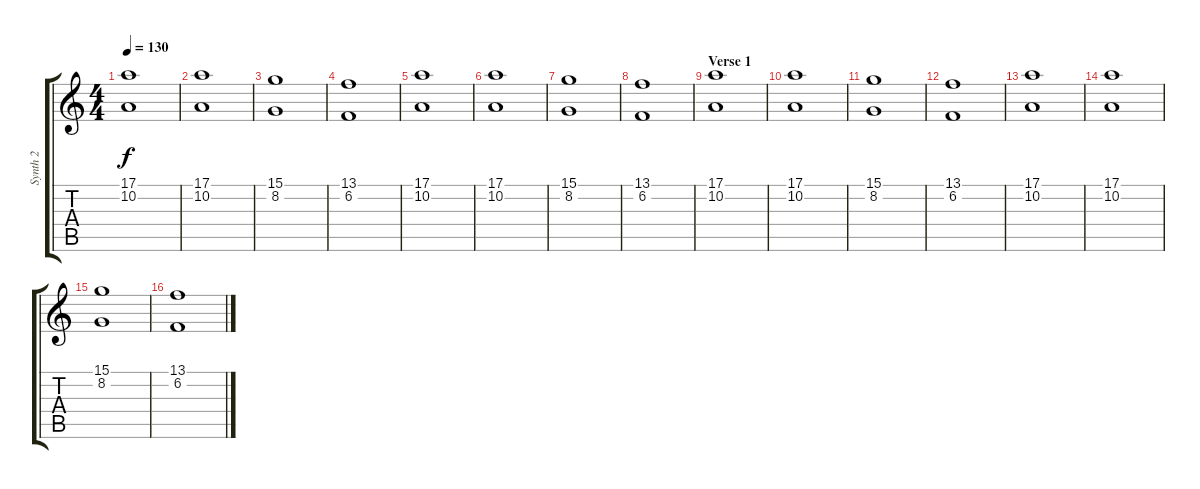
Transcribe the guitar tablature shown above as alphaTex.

\track ("Synth 2" "Synth 2") {instrument synthstrings1}
\staff {score tabs}
\tuning (E4 B3 G3 D3 A2 E2) {hide}
\ts (4 4)
\tempo 130
\clef g2
\ks c
(17.1 10.2).1{dy f instrument synthstrings1} |
(17.1 10.2).1 |
(15.1 8.2).1 |
(13.1 6.2).1 |
(17.1 10.2).1 |
(17.1 10.2).1 |
(15.1 8.2).1 |
(13.1 6.2).1 |
\section ("" "Verse 1")
(17.1 10.2).1 |
(17.1 10.2).1 |
(15.1 8.2).1 |
(13.1 6.2).1 |
(17.1 10.2).1 |
(17.1 10.2).1 |
(15.1 8.2).1 |
(13.1 6.2).1
